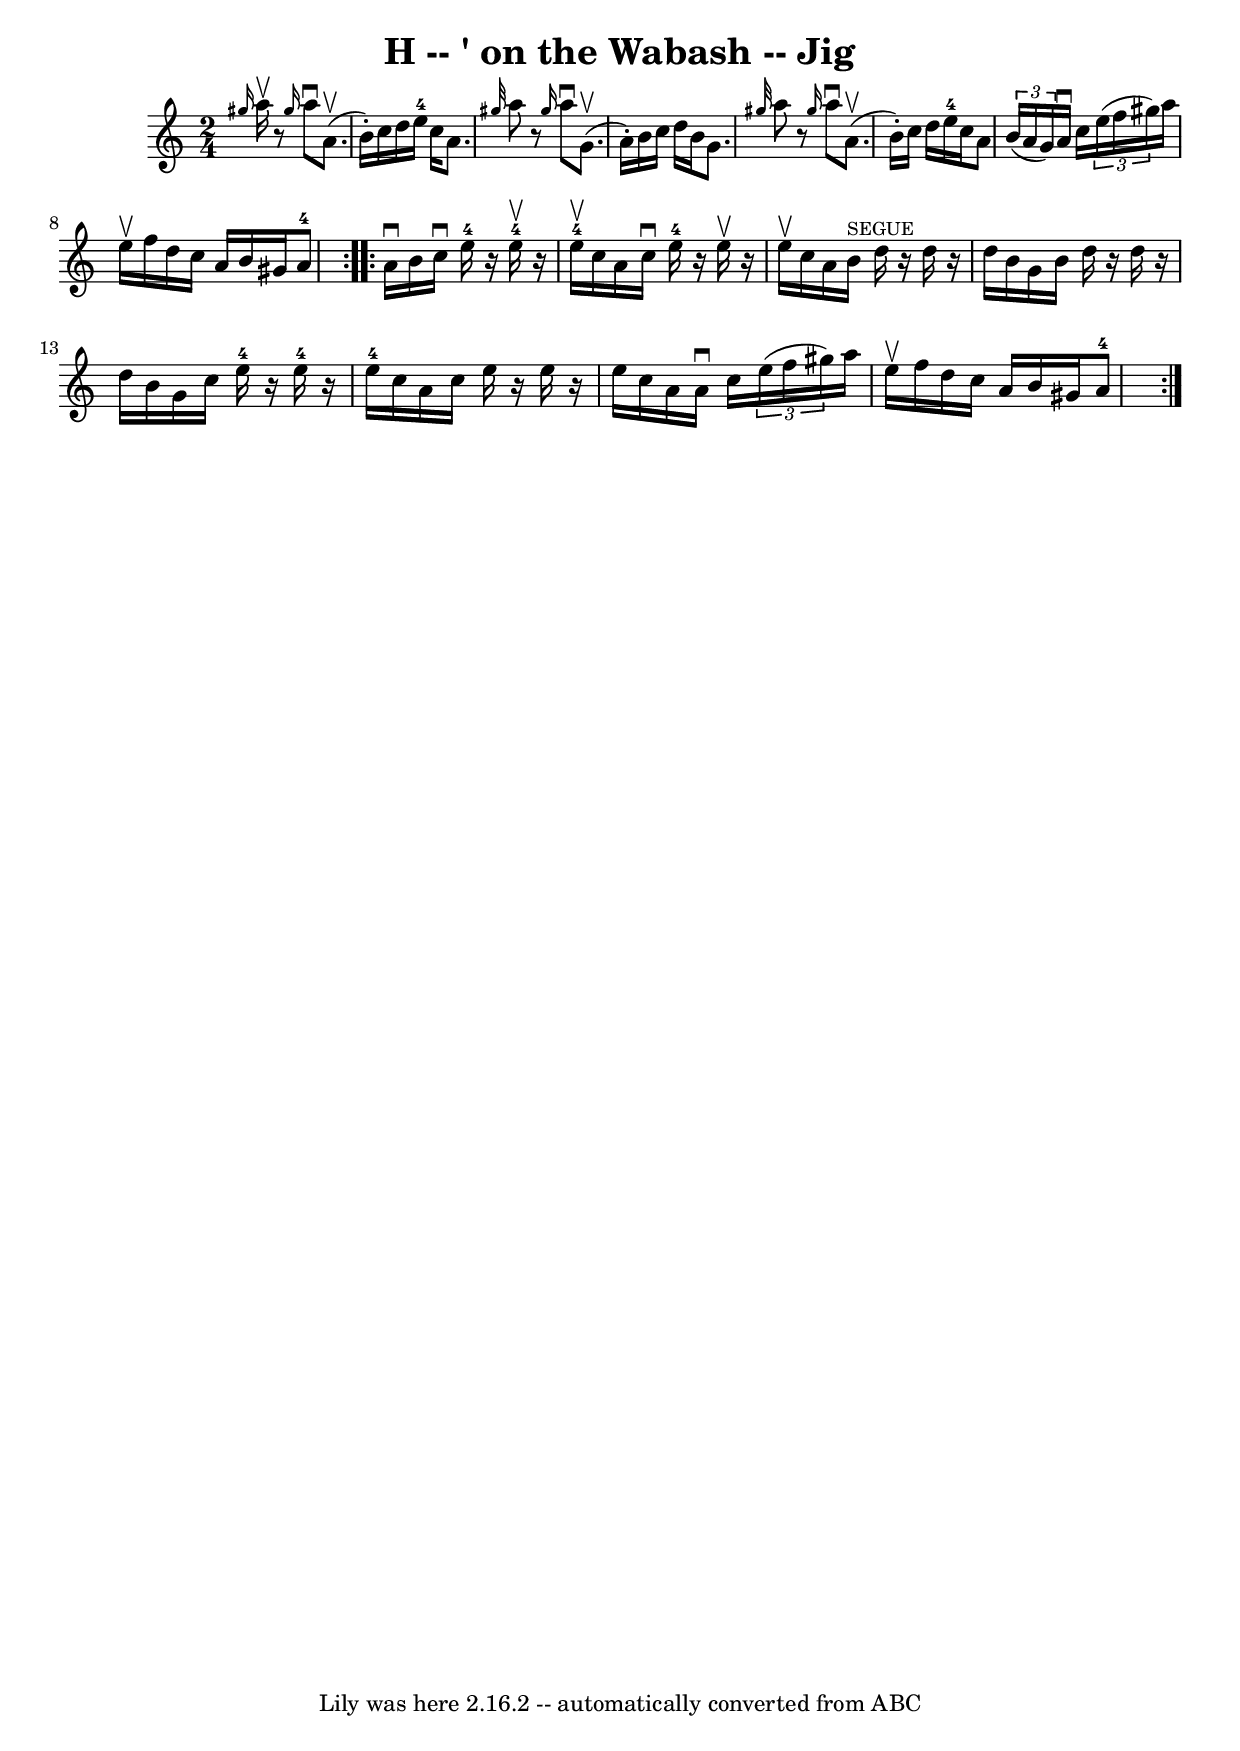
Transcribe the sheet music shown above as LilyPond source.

\version "2.16.2"
\include "Mammoth.ily"
\header {
	%% book = "Ryan's Mammoth Collection"
	crossRefNumber = "1"
	footnotes = "\\\\114 638"
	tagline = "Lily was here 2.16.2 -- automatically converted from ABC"
	title = "H -- ' on the Wabash -- Jig"
}
voicedefault =  {


\repeat volta 2 {
\time 2/4 
\key a \minor   \grace { gis''16  } a''16^\upbow |
     
r8 \grace { gis''16  } a''8^\downbow a'8.^\upbow(b'16 -.)   
|
 c''16 d''16 e''16-4 c''16 a'8.  \grace { gis''32  } 
 a''8    |
     r8 \grace { gis''16  } a''8^\downbow g'8. 
^\upbow(a'16 -.)   |
 b'16 c''16 d''16 b'16 g'8.  
\grace { gis''32  } a''8    |
     r8 \grace { gis''16  } a''8 
^\downbow a'8.^\upbow(b'16 -.)   |
 c''16 d''16 e''16 
-4 c''16 a'8    \times 2/3 { b'16 (a'16 g'16) }   |
    
 a'16^\downbow c''16    \times 2/3 { e''16 (f''16 gis''16) }   
a''16 e''16^\upbow f''16 d''16    |
 c''16 a'16 b'16    
gis'16 a'8-4 }     \repeat volta 2 { a'16^\downbow b'16  |
  
 c''16^\downbow e''16-4   r16 e''16-4^\upbow   r16 e''16 
-4^\upbow c''16 a'16    |
 c''16^\downbow e''16-4   r16 
e''16^\upbow   r16 e''16^\upbow c''16 a'16    |
 b'16 
^\segue d''16    r16 d''16    r16 d''16 b'16 g'16    |
 b'16   
 d''16    r16 d''16    r16 d''16 b'16 g'16    |
 c''16 e''16 
-4   r16 e''16-4   r16 e''16-4 c''16 a'16    |
 c''16  
 e''16    r16 e''16    r16 e''16 c''16 a'16    |
 a'16 
^\downbow c''16    \times 2/3 { e''16 (f''16 gis''16) } a''16    
e''16^\upbow f''16 d''16    |
 c''16 a'16 b'16 gis'16    
 a'8-4   }   
}

\score{
    <<

	\context Staff="default"
	{
	    \voicedefault 
	}

    >>
	\layout {
	}
	\midi {}
}
